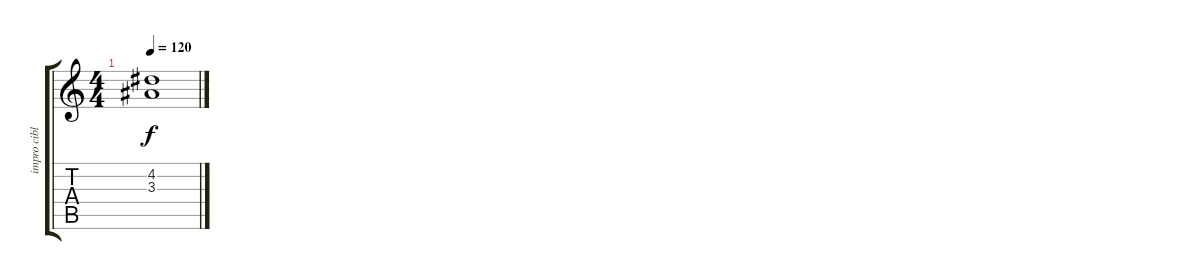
\track ("impro ciblée" "impro cibl") {instrument acousticguitarnylon}
\staff {score tabs}
\tuning (E4 B3 G3 D3 A2 E2) {hide}
\ts (4 4)
\tempo 120
\clef g2
\ks c
(4.2 3.3).1{dy f}
